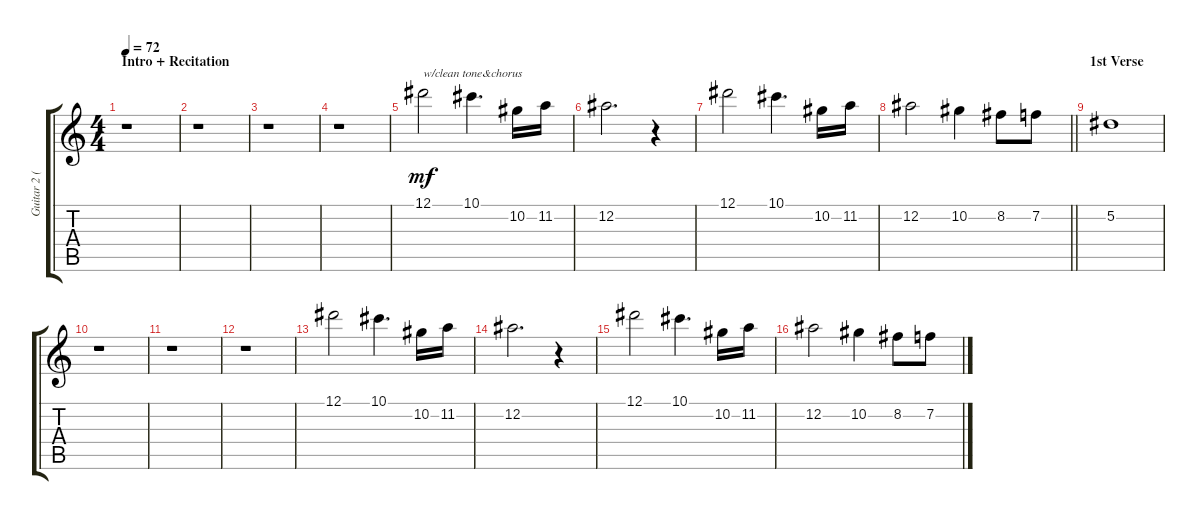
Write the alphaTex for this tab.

\track ("Guitar 2 (Izzy)" "Guitar 2 (") {instrument overdrivenguitar}
\staff {score tabs}
\tuning (Eb4 Bb3 Gb3 Db3 Ab2 Eb2) {hide}
\ts (4 4)
\section ("" "Intro + Recitation")
\tempo 72
\clef g2
\ks c
r.1{dy mf instrument overdrivenguitar} |
r.1 |
r.1 |
r.1 |
12.1.2{txt "w/clean tone&chorus" instrument electricguitarjazz} 10.1.4{d} 10.2.16 11.2.16 |
12.2.2{d} r.4 |
12.1.2 10.1.4{d} 10.2.16 11.2.16 |
\barLineRight lightlight
12.2.2 10.2.4 8.2.8 7.2.8 |
\section ("" "1st Verse")
5.2.1 |
r.1 |
r.1 |
r.1 |
12.1.2{instrument electricguitarjazz} 10.1.4{d} 10.2.16 11.2.16 |
12.2.2{d} r.4 |
12.1.2 10.1.4{d} 10.2.16 11.2.16 |
12.2.2 10.2.4 8.2.8 7.2.8
